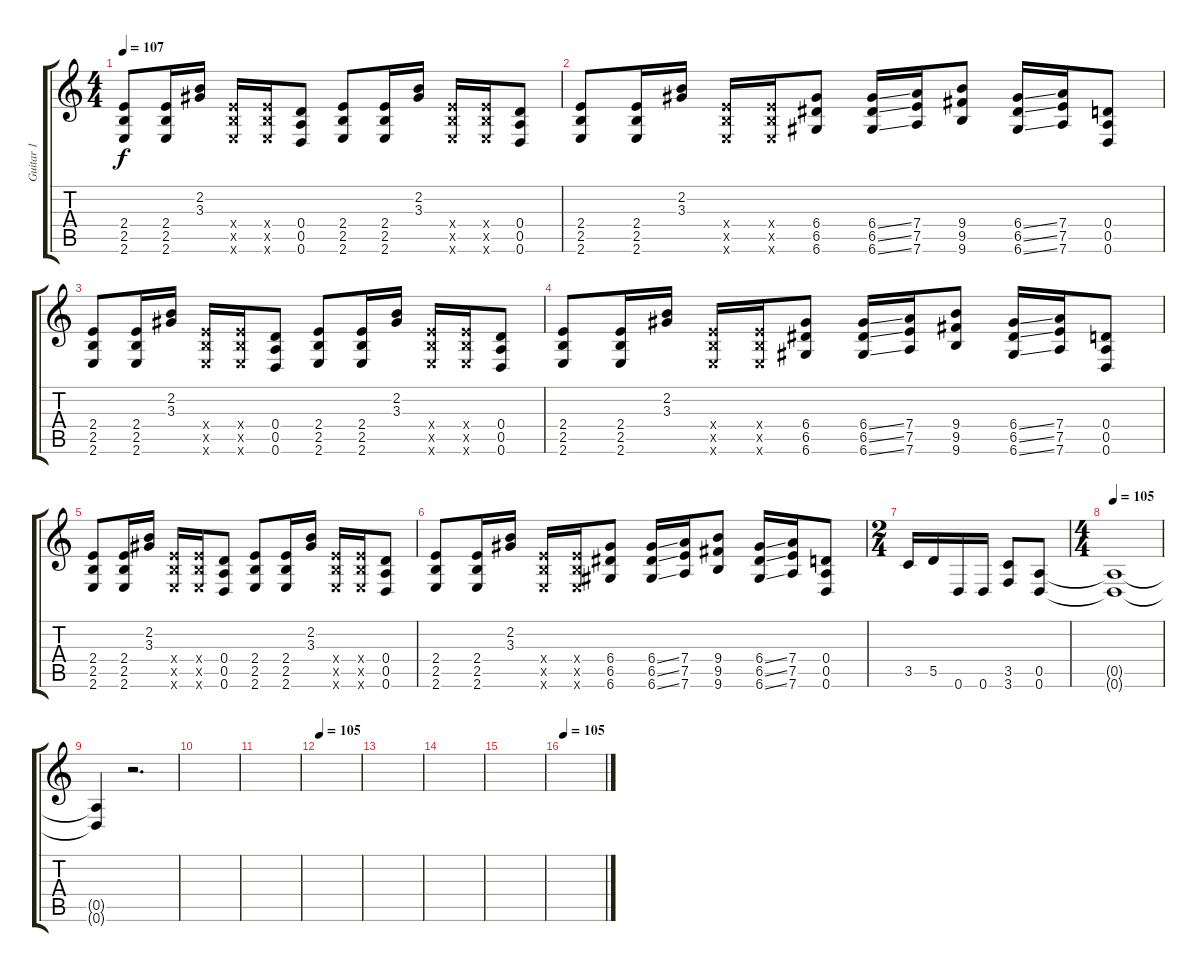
\track ("Guitar 1" "Guitar 1") {instrument distortionguitar}
\staff {score tabs}
\tuning (E4 A3 F3 D3 A2 D2) {hide}
\ts (4 4)
\tempo 107
\clef g2
\ks c
(2.4 2.5 2.6).8{dy f} (2.4 2.5 2.6).16 (2.2 3.3).16 (2.4{x} 2.5{x} 2.6{x}).16 (2.4{x} 2.5{x} 2.6{x}).16 (0.4 0.5 0.6).8 (2.4 2.5 2.6).8 (2.4 2.5 2.6).16 (2.2 3.3).16 (2.4{x} 2.5{x} 2.6{x}).16 (2.4{x} 2.5{x} 2.6{x}).16 (0.4 0.5 0.6).8 |
(2.4 2.5 2.6).8 (2.4 2.5 2.6).16 (2.2 3.3).16 (2.4{x} 2.5{x} 2.6{x}).16 (2.4{x} 2.5{x} 2.6{x}).16 (6.4 6.5 6.6).8 (6.4{ss} 6.5{ss} 6.6{ss}).16 (7.4 7.5 7.6).16 (9.4 9.5 9.6).8 (6.4{ss} 6.5{ss} 6.6{ss}).16 (7.4 7.5 7.6).16 (0.4 0.5 0.6).8 |
(2.4 2.5 2.6).8 (2.4 2.5 2.6).16 (2.2 3.3).16 (2.4{x} 2.5{x} 2.6{x}).16 (2.4{x} 2.5{x} 2.6{x}).16 (0.4 0.5 0.6).8 (2.4 2.5 2.6).8 (2.4 2.5 2.6).16 (2.2 3.3).16 (2.4{x} 2.5{x} 2.6{x}).16 (2.4{x} 2.5{x} 2.6{x}).16 (0.4 0.5 0.6).8 |
(2.4 2.5 2.6).8 (2.4 2.5 2.6).16 (2.2 3.3).16 (2.4{x} 2.5{x} 2.6{x}).16 (2.4{x} 2.5{x} 2.6{x}).16 (6.4 6.5 6.6).8 (6.4{ss} 6.5{ss} 6.6{ss}).16 (7.4 7.5 7.6).16 (9.4 9.5 9.6).8 (6.4{ss} 6.5{ss} 6.6{ss}).16 (7.4 7.5 7.6).16 (0.4 0.5 0.6).8 |
(2.4 2.5 2.6).8 (2.4 2.5 2.6).16 (2.2 3.3).16 (2.4{x} 2.5{x} 2.6{x}).16 (2.4{x} 2.5{x} 2.6{x}).16 (0.4 0.5 0.6).8 (2.4 2.5 2.6).8 (2.4 2.5 2.6).16 (2.2 3.3).16 (2.4{x} 2.5{x} 2.6{x}).16 (2.4{x} 2.5{x} 2.6{x}).16 (0.4 0.5 0.6).8 |
(2.4 2.5 2.6).8 (2.4 2.5 2.6).16 (2.2 3.3).16 (2.4{x} 2.5{x} 2.6{x}).16 (2.4{x} 2.5{x} 2.6{x}).16 (6.4 6.5 6.6).8 (6.4{ss} 6.5{ss} 6.6{ss}).16 (7.4 7.5 7.6).16 (9.4 9.5 9.6).8 (6.4{ss} 6.5{ss} 6.6{ss}).16 (7.4 7.5 7.6).16 (0.4 0.5 0.6).8 |
\ts (2 4)
3.5.16 5.5.16 0.6.16 0.6.16 (3.5 3.6).8 (0.5 0.6).8 |
\ts (4 4)
\tempo 105
(0.5{t} 0.6{t}).1 |
(0.5{t} 0.6{t}).4 r.2{d} |
|
|
\tempo 105
|
|
|
|
\tempo 105
